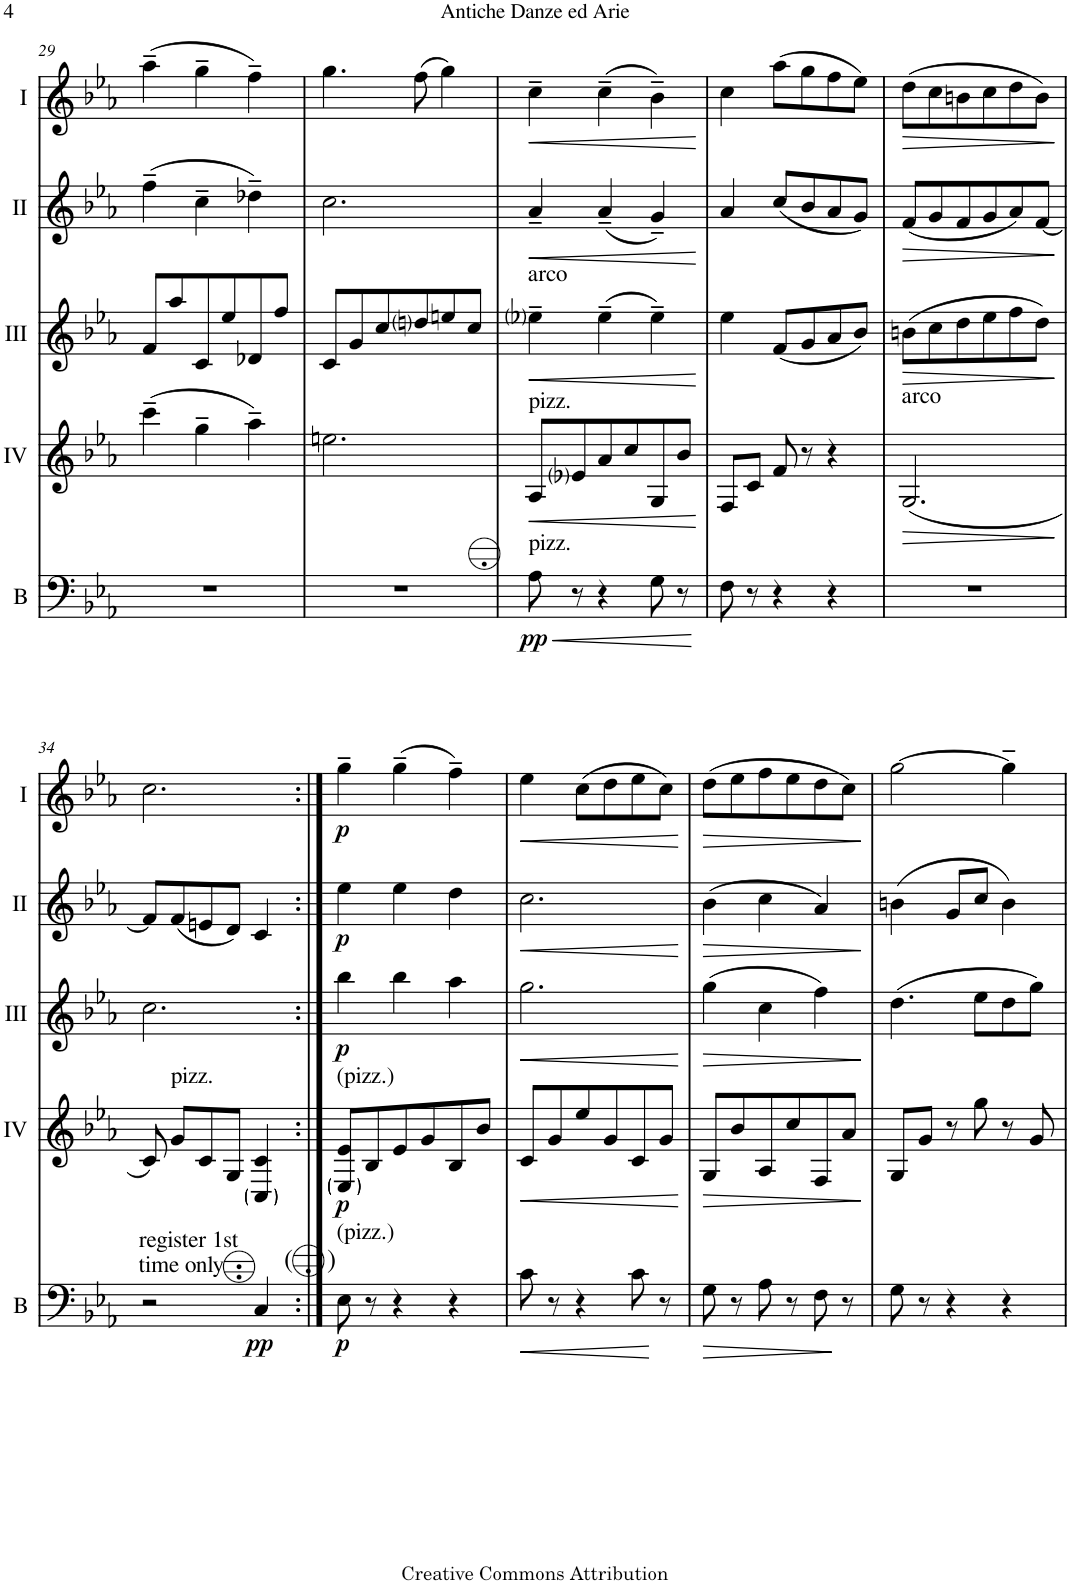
**kern	**dynam	**kern	**dynam	**kern	**dynam	**kern	**dynam	**kern	**dynam
*part5	*part5	*part4	*part4	*part3	*part3	*part2	*part2	*part1	*part1
*staff5	*staff5	*staff4	*staff4	*staff3	*staff3	*staff2	*staff2	*staff1	*staff1
*I"Bass	*	*I"Acc. 4	*	*I"Acc. 3	*	*I"Acc. 2	*	*I"Acc. 1	*
*I'B	*	*	*	*	*	*	*	*	*
!!LO:PB:g=z
*clefF4	*	*clefG2	*	*clefG2	*	*clefG2	*	*clefG2	*
*Trd7c12	*	*Trd7c12	*	*Trd7c12	*	*	*	*	*
*k[b-e-a-]	*	*k[b-e-a-]	*	*k[b-e-a-]	*	*k[b-e-a-]	*	*k[b-e-a-]	*
*M3/4	*	*M3/4	*	*M3/4	*	*M3/4	*	*M3/4	*
=29	=29	=29	=29	=29	=29	=29	=29	=29	=29
2.r	.	(4ccc~\	.	8f/L	.	(4ff~\	.	(4aa-~\	.
.	.	.	.	8aa-/	.	.	.	.	.
.	.	4gg~\	.	8c/	.	4cc~\	.	4gg~\	.
.	.	.	.	8ee-/	.	.	.	.	.
.	.	4aa-~\)	.	8d-X/	.	4dd-X~\)	.	4ff~\)	.
.	.	.	.	8ff/J	.	.	.	.	.
=30	=30	=30	=30	=30	=30	=30	=30	=30	=30
2.r	.	2.een\	.	8c/L	.	2.cc\	.	4.gg\	.
.	.	.	.	8g/	.	.	.	.	.
.	.	.	.	8cc/	.	.	.	.	.
.	.	.	.	8ddni/	.	.	.	(8ff\	.
.	.	.	.	8een/	.	.	.	4gg\)	.
.	.	.	.	8cc/J	.	.	.	.	.
=31	=31	=31	=31	=31	=31	=31	=31	=31	=31
!	!	!	!	!LO:TX:a:t=arco	!	!	!	!	!
!	!	!LO:TX:a:t=pizz.	!	!	!	!	!	!	!
!LO:TX:a:t=pizz.	!	!	!	!	!	!	!	!	!
!	!LO:HP:b	!	!LO:HP:b	!	!LO:HP:b	!	!LO:HP:b	!	!LO:HP:b
!	!LO:DY:n=1:b	!	!	!	!	!	!	!	!
8A-\	< pp	8A-/L	<	4ee-i~\	<	4a-~/	<	4cc~\	<
8r	.	8e-i/	.	.	.	.	.	.	.
4r	.	8a-/	.	(4ee-~\	.	(4a-~/	.	(4cc~\	.
.	.	8cc/	.	.	.	.	.	.	.
8G\	.	8G/	.	4ee-~\)	.	4g~/)	.	4b-~\)	.
8r	.	8b-/J	.	.	.	.	.	.	.
.	[	.	[	.	[	.	[	.	[
=32	=32	=32	=32	=32	=32	=32	=32	=32	=32
8F\	.	8F/L	.	4ee-\	.	4a-/	.	4cc\	.
8r	.	8c/J	.	.	.	.	.	.	.
4r	.	8f/	.	(8f/L	.	(8cc/L	.	(8aa-\L	.
.	.	8r	.	8g/	.	8b-/	.	8gg\	.
4r	.	4r	.	8a-/	.	8a-/	.	8ff\	.
.	.	.	.	8b-/J)	.	8g/J)	.	8ee-\J)	.
=33	=33	=33	=33	=33	=33	=33	=33	=33	=33
!	!	!LO:TX:a:t=arco	!	!	!	!	!	!	!
!	!	!	!LO:HP:b	!	!LO:HP:b	!	!LO:HP:b	!	!LO:HP:b
2.r	.	(2.G/	>	(8bn\L	>	(8f/L	>	(8dd\L	>
.	.	.	.	8cc\	.	8g/	.	8cc\	.
.	.	.	.	8dd\	.	8f/	.	8bn\	.
.	.	.	.	8ee-\	.	8g/	.	8cc\	.
.	.	.	.	8ff\	.	8a-/)	.	8dd\	.
.	.	.	.	8dd\J)	.	[8f/J	.	8b\J)	.
.	.	.	]	.	]	.	]	.	]
!!LO:LB:g=z
=34	=34	=34	=34	=34	=34	=34	=34	=34	=34
2r	.	8c/)	.	2.cc\	.	8f/L]	.	2.cc\	.
!	!	!LO:TX:a:t=pizz.	!	!	!	!	!	!	!
.	.	8g/L	.	.	.	(8f/	.	.	.
.	.	8c/	.	.	.	8en/	.	.	.
.	.	8G/J	.	.	.	8d/J)	.	.	.
!LO:TX:a:t=register 1st	!	!	!	!	!	!	!	!	!
!LO:TX:a:t=time only	!	!	!	!	!	!	!	!	!
!	!LO:DY:b	!	!	!	!	!	!	!	!
4C/	pp	4C/ 4c/	.	.	.	4c/	.	.	.
=35:|!	=35:|!	=35:|!	=35:|!	=35:|!	=35:|!	=35:|!	=35:|!	=35:|!	=35:|!
!	!	!LO:TX:a:t=(pizz.)	!	!	!	!	!	!	!
!LO:TX:a:t=(     )	!	!	!	!	!	!	!	!	!
!LO:TX:a:t=(pizz.)	!	!	!	!	!	!	!	!	!
!	!LO:DY:b	!	!LO:DY:b	!	!LO:DY:b	!	!LO:DY:b	!	!LO:DY:b
8E-\	p	8E-/ 8e-/L	p	4bb-\	p	4ee-\	p	4gg~\	p
8r	.	8B-/	.	.	.	.	.	.	.
4r	.	8e-/	.	4bb-\	.	4ee-\	.	(4gg~\	.
.	.	8g/	.	.	.	.	.	.	.
4r	.	8B-/	.	4aa-\	.	4dd\	.	4ff~\)	.
.	.	8b-/J	.	.	.	.	.	.	.
=36	=36	=36	=36	=36	=36	=36	=36	=36	=36
!	!LO:HP:b	!	!LO:HP:b	!	!LO:HP:b	!	!LO:HP:b	!	!LO:HP:b
8c\	<	8c/L	<	2.gg\	<	2.cc\	<	4ee-\	<
8r	.	8g/	.	.	.	.	.	.	.
4r	.	8ee-/	.	.	.	.	.	(8cc\L	.
.	.	8g/	.	.	.	.	.	8dd\	.
8c\	.	8c/	.	.	.	.	.	8ee-\	.
8r	[	8g/J	.	.	.	.	.	8cc\J)	.
.	.	.	[	.	[	.	[	.	[
=37	=37	=37	=37	=37	=37	=37	=37	=37	=37
!	!LO:HP:b	!	!LO:HP:b	!	!LO:HP:b	!	!LO:HP:b	!	!LO:HP:b
8G\	>	8G/L	>	(4gg\	>	(4b-\	>	(8dd\L	>
8r	.	8b-/	.	.	.	.	.	8ee-\	.
8A-\	.	8A-/	.	4cc\	.	4cc\	.	8ff\	.
8r	.	8cc/	.	.	.	.	.	8ee-\	.
8F\	.	8F/	.	4ff\)	.	4a-/)	.	8dd\	.
8r	]	8a-/J	.	.	.	.	.	8cc\J)	.
.	.	.	]	.	]	.	]	.	]
=38	=38	=38	=38	=38	=38	=38	=38	=38	=38
8G\	.	8G/L	.	(4.dd\	.	(4bn\	.	[2gg\	.
8r	.	8g/J	.	.	.	.	.	.	.
4r	.	8r	.	.	.	8g/L	.	.	.
.	.	8gg\	.	8ee-\L	.	8cc/J	.	.	.
4r	.	8r	.	8dd\	.	4b\)	.	4gg~\]	.
.	.	8g/	.	8gg\J)	.	.	.	.	.
=	=	=	=	=	=	=	=	=	=
*-	*-	*-	*-	*-	*-	*-	*-	*-	*-
